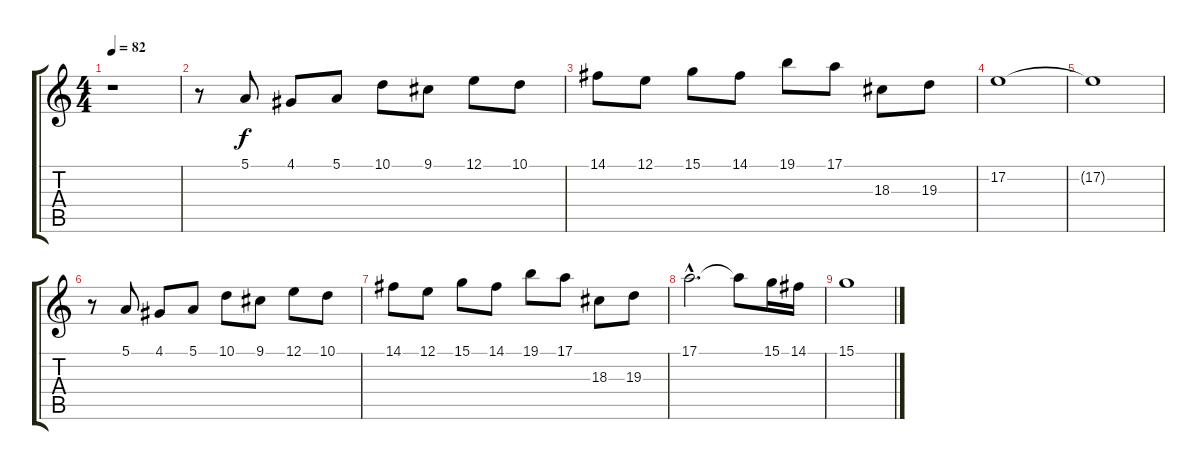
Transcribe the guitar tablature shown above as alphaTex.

\track "" {instrument piccolo}
\staff {score tabs}
\tuning (E4 B3 G3 D3 A2 E2) {hide}
\ts (4 4)
\tempo 82
\clef g2
\ks c
r.1{dy f} |
r.8 5.1.8 4.1.8 5.1.8 10.1.8 9.1.8 12.1.8 10.1.8 |
14.1.8 12.1.8 15.1.8 14.1.8 19.1.8 17.1.8 18.3.8 19.3.8 |
17.2.1 |
17.2{t}.1 |
r.8 5.1.8 4.1.8 5.1.8 10.1.8 9.1.8 12.1.8 10.1.8 |
14.1.8 12.1.8 15.1.8 14.1.8 19.1.8 17.1.8 18.3.8 19.3.8 |
17.1{hac}.2{d} 17.1{t}.8 15.1.16 14.1.16 |
15.1.1
